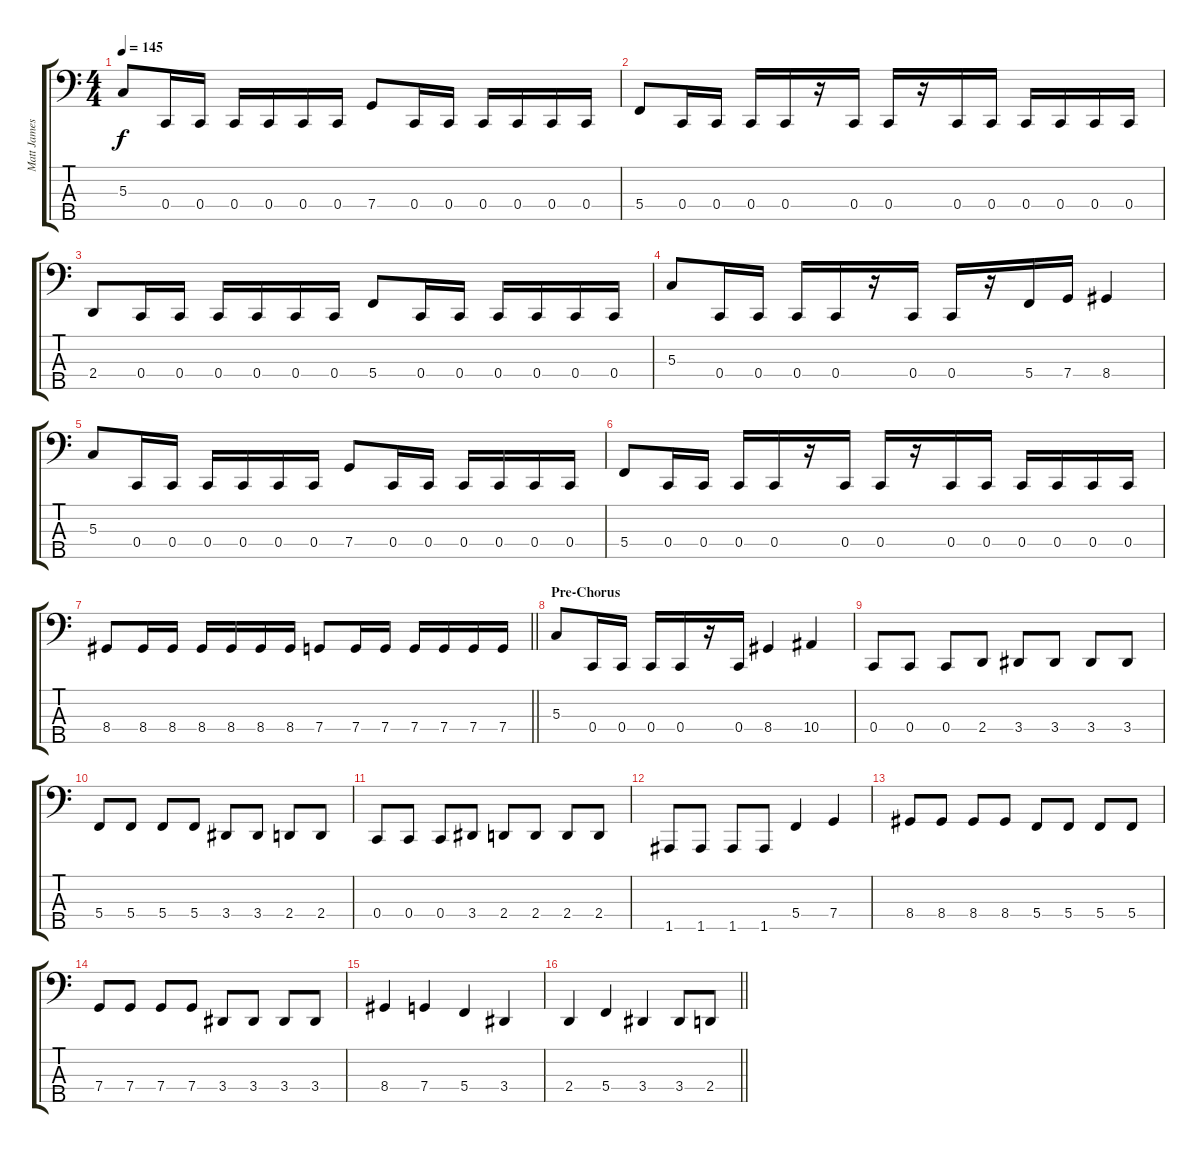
\track ("Matt James" "Matt James") {instrument slapbass1}
\staff {score tabs}
\tuning (F2 C2 G1 C1 A0) {hide}
\ts (4 4)
\tempo 145
\clef f4
\ks c
5.3.8{dy f} 0.4.16 0.4.16 0.4.16 0.4.16 0.4.16 0.4.16 7.4.8 0.4.16 0.4.16 0.4.16 0.4.16 0.4.16 0.4.16 |
5.4.8 0.4.16 0.4.16 0.4.16 0.4.16 r.16 0.4.16 0.4.16 r.16 0.4.16 0.4.16 0.4.16 0.4.16 0.4.16 0.4.16 |
2.4.8 0.4.16 0.4.16 0.4.16 0.4.16 0.4.16 0.4.16 5.4.8 0.4.16 0.4.16 0.4.16 0.4.16 0.4.16 0.4.16 |
5.3.8 0.4.16 0.4.16 0.4.16 0.4.16 r.16 0.4.16 0.4.16 r.16 5.4.16 7.4.16 8.4.4 |
5.3.8 0.4.16 0.4.16 0.4.16 0.4.16 0.4.16 0.4.16 7.4.8 0.4.16 0.4.16 0.4.16 0.4.16 0.4.16 0.4.16 |
5.4.8 0.4.16 0.4.16 0.4.16 0.4.16 r.16 0.4.16 0.4.16 r.16 0.4.16 0.4.16 0.4.16 0.4.16 0.4.16 0.4.16 |
\barLineRight lightlight
8.4.8 8.4.16 8.4.16 8.4.16 8.4.16 8.4.16 8.4.16 7.4.8 7.4.16 7.4.16 7.4.16 7.4.16 7.4.16 7.4.16 |
\section ("" "Pre-Chorus")
5.3.8 0.4.16 0.4.16 0.4.16 0.4.16 r.16 0.4.16 8.4.4 10.4.4 |
0.4.8 0.4.8 0.4.8 2.4.8 3.4.8 3.4.8 3.4.8 3.4.8 |
5.4.8 5.4.8 5.4.8 5.4.8 3.4.8 3.4.8 2.4.8 2.4.8 |
0.4.8 0.4.8 0.4.8 3.4.8 2.4.8 2.4.8 2.4.8 2.4.8 |
1.5.8 1.5.8 1.5.8 1.5.8 5.4.4 7.4.4 |
8.4.8 8.4.8 8.4.8 8.4.8 5.4.8 5.4.8 5.4.8 5.4.8 |
7.4.8 7.4.8 7.4.8 7.4.8 3.4.8 3.4.8 3.4.8 3.4.8 |
8.4.4 7.4.4 5.4.4 3.4.4 |
\barLineRight lightlight
2.4.4 5.4.4 3.4.4 3.4.8 2.4.8
